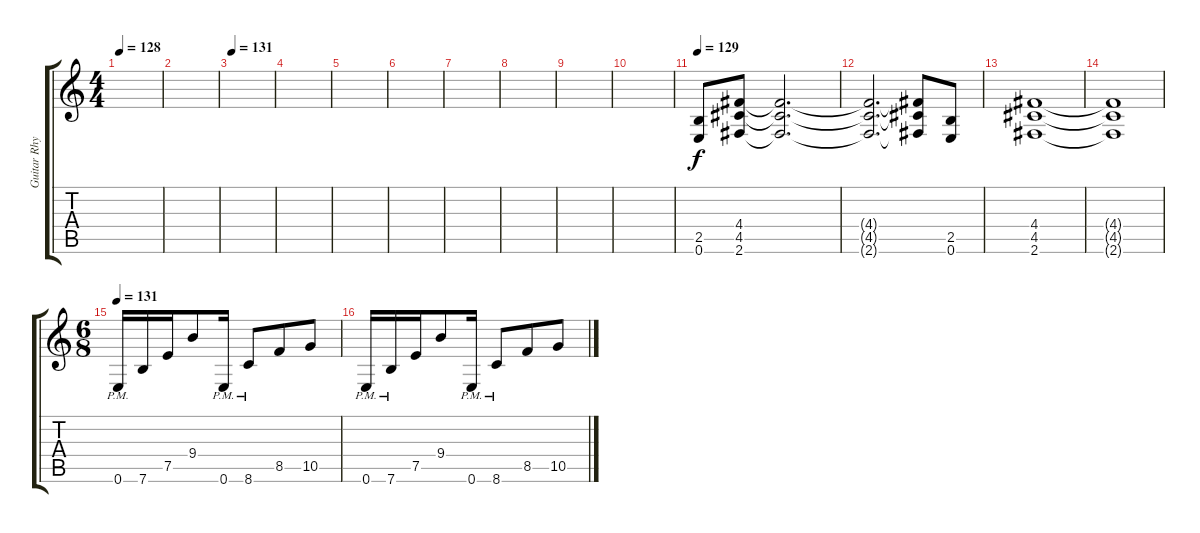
\track ("Guitar Rhytm" "Guitar Rhy") {instrument distortionguitar}
\staff {score tabs}
\tuning (E4 B3 G3 D3 A2 E2) {hide}
\ts (4 4)
\tempo 128
\clef g2
\ks aminor
|
|
\tempo 131
|
|
|
|
|
|
|
|
\tempo 129
(2.5 0.6).8 (4.4 4.5 2.6).8 (4.4{t} 4.5{t} 2.6{t}).2{d} |
(4.4{t} 4.5{t} 2.6{t}).2{d} (4.4{t} 4.5{t} 2.6{t}).8 (2.5 0.6).8 |
(4.4 4.5 2.6).1 |
(4.4{t} 4.5{t} 2.6{t}).1 |
\ts (6 8)
\tempo 131
0.6{pm}.16 7.6.16 7.5.16 9.4.8 0.6{pm}.16 8.6{pm}.8 8.5.8 10.5.8 |
0.6{pm}.16 7.6{pm}.16 7.5.16 9.4.8 0.6{pm}.16 8.6{pm}.8 8.5.8 10.5.8
